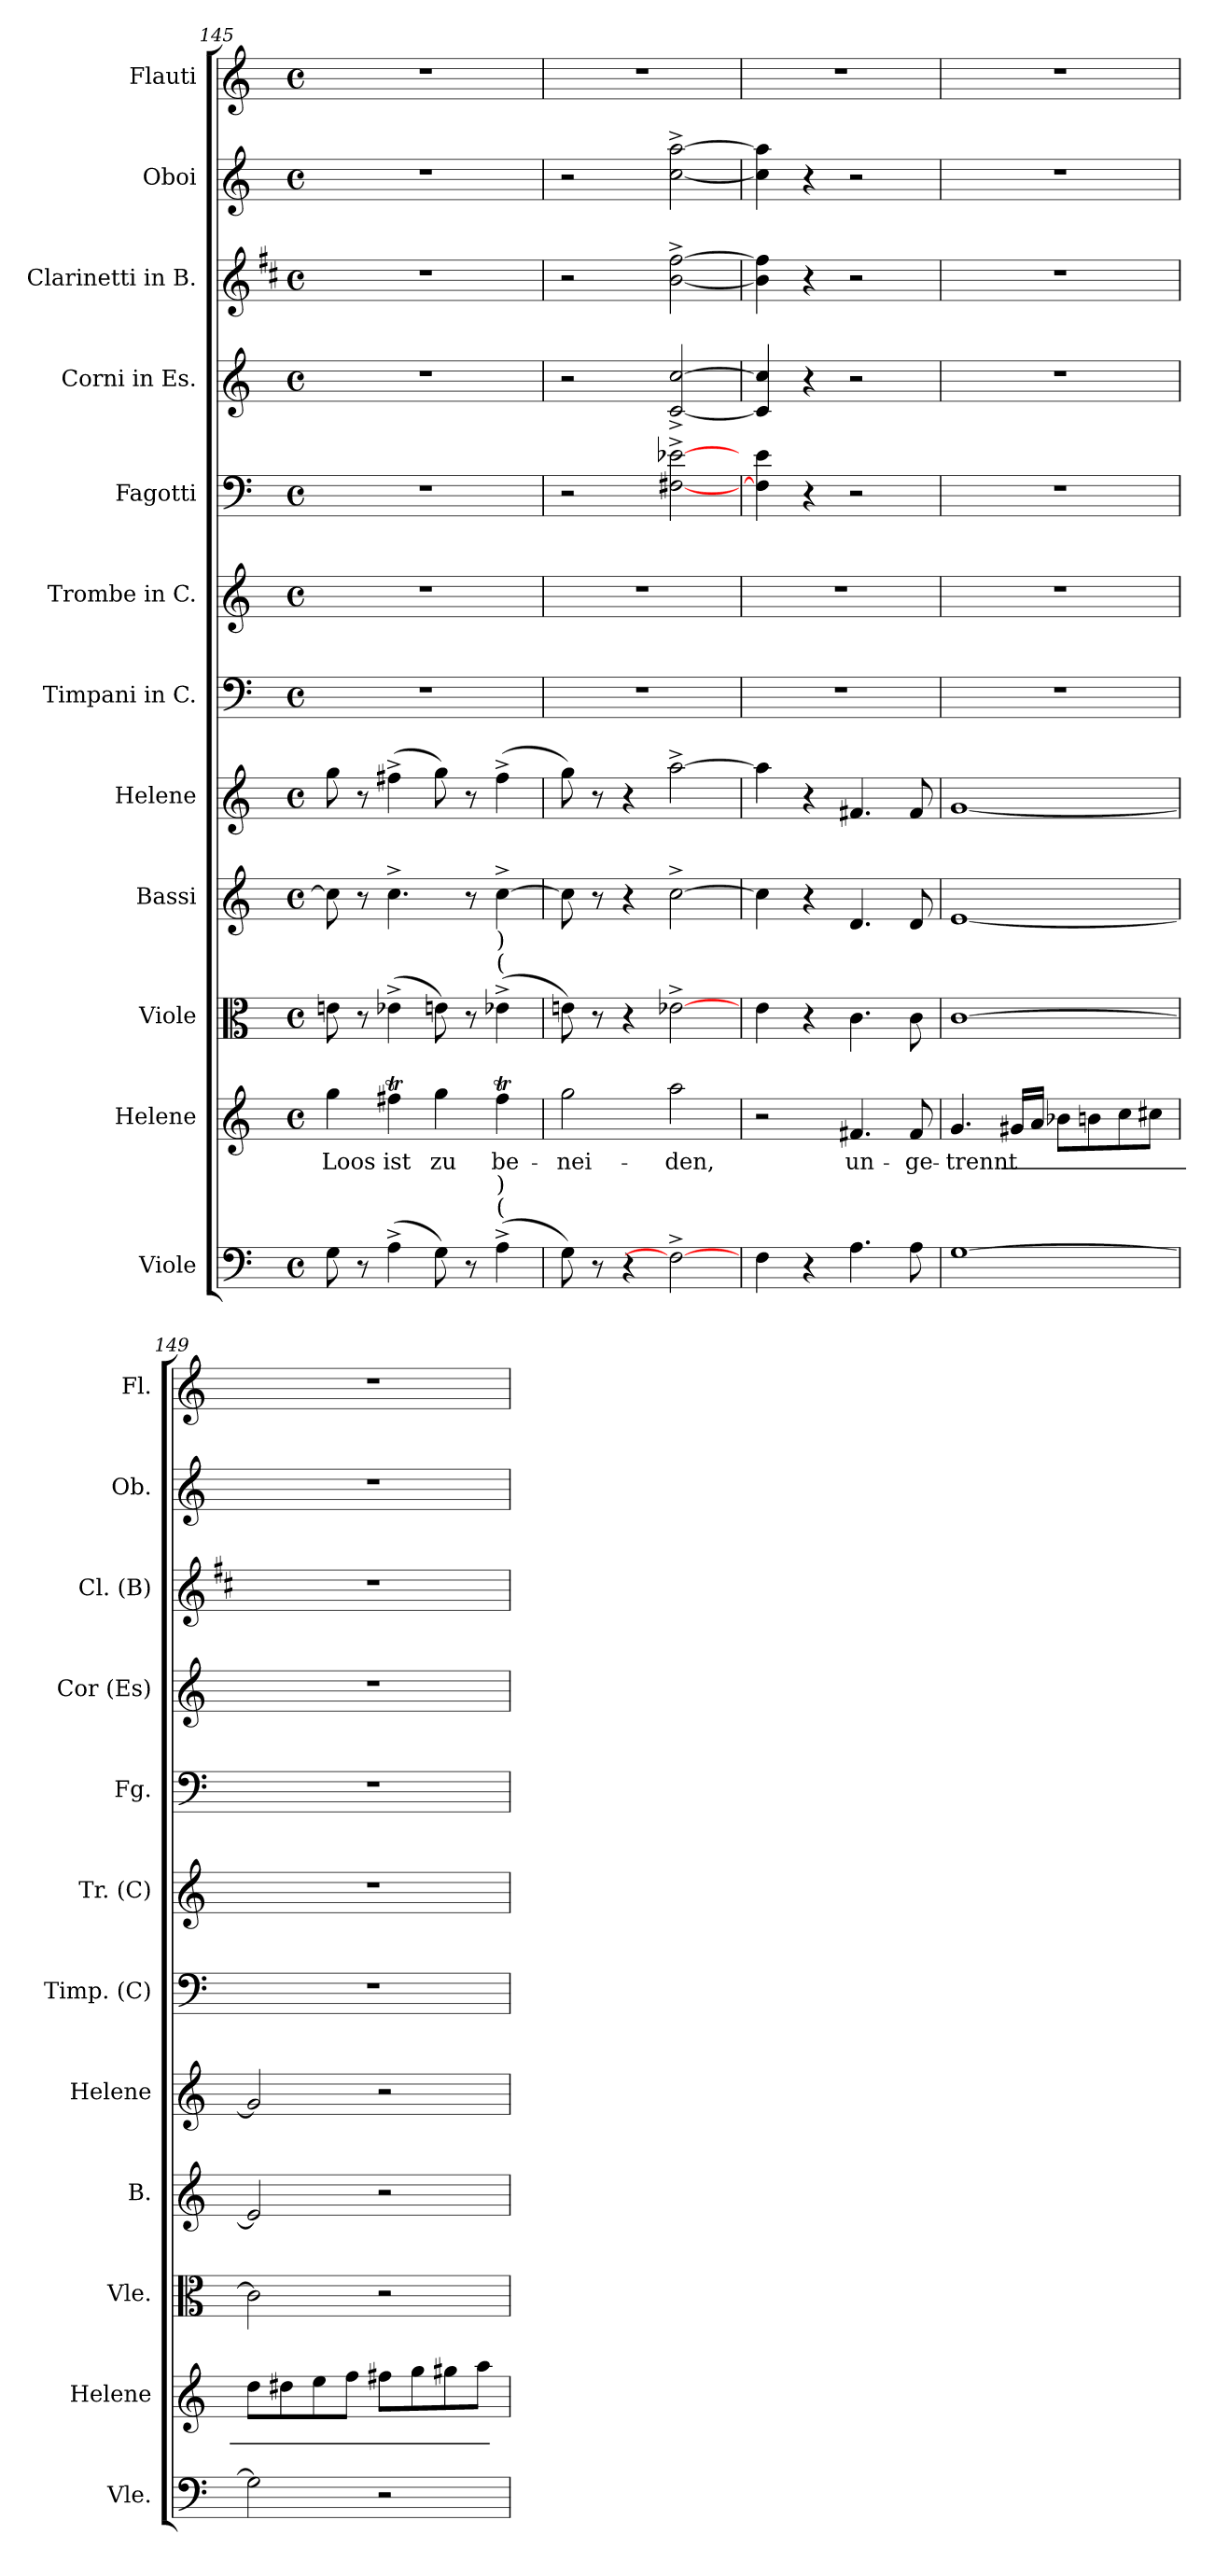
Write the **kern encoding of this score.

**kern	**kern	**text	**kern	**kern	**kern	**kern	**kern	**kern	**kern	**kern	**kern	**kern
*part12	*part11	*part11	*part10	*part9	*part8	*part7	*part6	*part5	*part4	*part3	*part2	*part1
*staff12	*staff11	*staff11	*staff10	*staff9	*staff8	*staff7	*staff6	*staff5	*staff4	*staff3	*staff2	*staff1
*I"Viole	*I"Helene	*	*I"Viole	*I"Bassi	*I"Helene	*I"Timpani in C.	*I"Trombe in C.	*I"Fagotti	*I"Corni in Es.	*I"Clarinetti in B.	*I"Oboi	*I"Flauti
*I'Vle.	*I'Helene	*	*I'Vle.	*I'B.	*I'Helene	*I'Timp. (C)	*I'Tr. (C)	*I'Fg.	*I'Cor (Es)	*I'Cl. (B)	*I'Ob.	*I'Fl.
*clefF4	*clefG2	*	*clefC3	*clefG2	*clefG2	*clefF4	*clefG2	*clefF4	*clefG2	*clefG2	*clefG2	*clefG2
*	*	*	*	*	*	*	*	*	*ITrd4c7	*ITrd1c2	*	*
*k[]	*k[]	*	*k[]	*k[]	*k[]	*k[]	*k[]	*k[]	*k[b-]	*k[]	*k[]	*k[]
*C:	*C:	*	*C:	*C:	*C:	*C:	*C:	*C:	*F:	*C:	*C:	*C:
*M4/4	*M4/4	*	*M4/4	*M4/4	*M4/4	*M4/4	*M4/4	*M4/4	*M4/4	*M4/4	*M4/4	*M4/4
*met(c)	*met(c)	*	*met(c)	*met(c)	*met(c)	*met(c)	*met(c)	*met(c)	*met(c)	*met(c)	*met(c)	*met(c)
=145	=145	=145	=145	=145	=145	=145	=145	=145	=145	=145	=145	=145
8G\	4gg\	Loos	8en\	8cc\]	8gg\	1r	1r	1r	1r	1r	1r	1r
8r	.	.	8r	8r	8r	.	.	.	.	.	.	.
(>4A^>\	4ff#t\	ist	(>4e-^>\	4.cc^>\	(>4ff#^>\	.	.	.	.	.	.	.
8G\)	4gg\	zu	8en\)	.	8gg\)	.	.	.	.	.	.	.
8r	.	.	8r	8r	8r	.	.	.	.	.	.	.
!	!	!	!LO:TX:a:t=(	!	!	!	!	!	!	!	!	!
!	!	!	!LO:TX:a:t=)	!	!	!	!	!	!	!	!	!
!LO:TX:a:t=(	!	!	!	!	!	!	!	!	!	!	!	!
!LO:TX:a:t=)	!	!	!	!	!	!	!	!	!	!	!	!
(>4A^>\	4ff#t\	be-	(>4e-^>\	[4cc^>\	(>4ff#^>\	.	.	.	.	.	.	.
=146	=146	=146	=146	=146	=146	=146	=146	=146	=146	=146	=146	=146
8G\)	2gg\	nei-	8en\)	8cc\]	8gg\)	1r	1r	2r	2r	2r	2r	1r
8r	.	.	8r	8r	8r	.	.	.	.	.	.	.
4r	.	.	4r	4r	4r	.	.	.	.	.	.	.
2F#^>\_	2aa\	den,	[2e-^>\	[2cc^>\	[2aa^>\	.	.	[2F#^>\ [2e-^>\	[2F^</ [2f^</	[2a^>\ [2ee^>\	[2cc^>\ [2aa^>\	.
!!LO:PB:g=z
=147	=147	=147	=147	=147	=147	=147	=147	=147	=147	=147	=147	=147
4F\	2r	.	4e\	4cc\]	4aa\]	1r	1r	4F]\ 4e\	4F]/ 4f]/	4a]\ 4ee]\	4cc]\ 4aa]\	1r
4r	.	.	4r	4r	4r	.	.	4r	4r	4r	4r	.
4.A\	4.f#/	un-	4.c\	4.d/	4.f#/	.	.	2r	2r	2r	2r	.
8A\	8f#/	ge-	8c\	8d/	8f#/	.	.	.	.	.	.	.
=148	=148	=148	=148	=148	=148	=148	=148	=148	=148	=148	=148	=148
[1G	4.g/	trennt_	[1c	[1e	[1g	1r	1r	1r	1r	1r	1r	1r
.	16g#/LL	.	.	.	.	.	.	.	.	.	.	.
.	16a/JJ	.	.	.	.	.	.	.	.	.	.	.
.	8b-\L	.	.	.	.	.	.	.	.	.	.	.
.	8bn\	.	.	.	.	.	.	.	.	.	.	.
.	8cc\	.	.	.	.	.	.	.	.	.	.	.
.	8cc#\J	.	.	.	.	.	.	.	.	.	.	.
=149	=149	=149	=149	=149	=149	=149	=149	=149	=149	=149	=149	=149
2G\]	8dd\L	.	2c\]	2e/]	2g/]	1r	1r	1r	1r	1r	1r	1r
.	8dd#\	.	.	.	.	.	.	.	.	.	.	.
.	8ee\	.	.	.	.	.	.	.	.	.	.	.
.	8ff\J	.	.	.	.	.	.	.	.	.	.	.
2r	8ff#\L	.	2r	2r	2r	.	.	.	.	.	.	.
.	8gg\	.	.	.	.	.	.	.	.	.	.	.
.	8gg#\	.	.	.	.	.	.	.	.	.	.	.
.	8aa\J	.	.	.	.	.	.	.	.	.	.	.
=	=	=	=	=	=	=	=	=	=	=	=	=
*-	*-	*-	*-	*-	*-	*-	*-	*-	*-	*-	*-	*-
